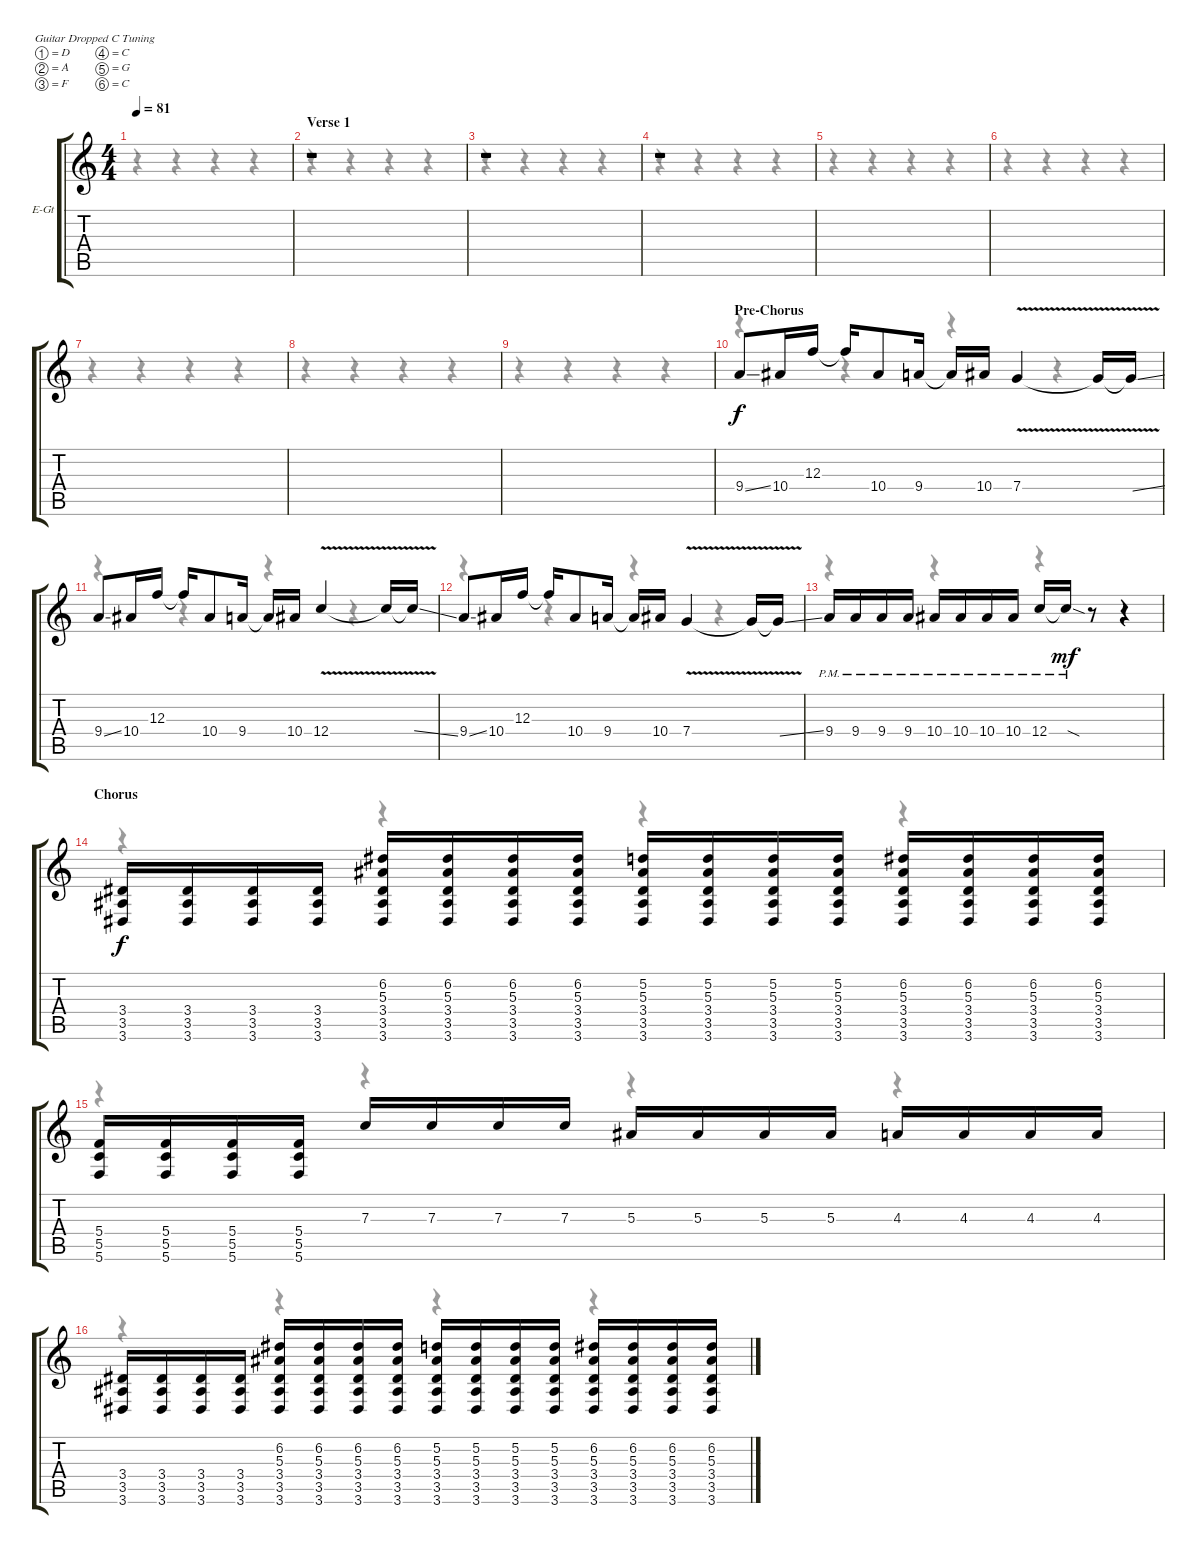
\bracketExtendMode groupsimilarinstruments
\firstSystemTrackNameOrientation horizontal
\otherSystemsTrackNameOrientation horizontal
\track ("Padge (Drive)" "E-Gt") {instrument distortionguitar}
\staff {score tabs}
\tuning (D4 A3 F3 C3 G2 C2)
\voice
\ts (4 4)
\tempo 81
\clef g2
\ks c
|
\section ("" "Verse 1")
r.1 |
r.1 |
r.1 |
|
|
|
|
|
\section ("" "Pre-Chorus")
9.4{ss}.8 10.4.16 12.3.16 12.3{t}.16 10.4.8 9.4.16 9.4{t}.16 10.4.16 7.4{v}.4 7.4{v t}.16 7.4{v ss t}.16 |
9.4{ss}.8 10.4.16 12.3.16 12.3{t}.16 10.4.8 9.4.16 9.4{t}.16 10.4.16 12.4{v}.4 12.4{v t}.16 12.4{v ss t}.16 |
9.4{ss}.8 10.4.16 12.3.16 12.3{t}.16 10.4.8 9.4.16 9.4{t}.16 10.4.16 7.4{v}.4 7.4{v t}.16 7.4{v ss t}.16 |
9.4{pm}.16 9.4{pm}.16 9.4{pm}.16 9.4{pm}.16 10.4{pm}.16 10.4{pm}.16 10.4{pm}.16 10.4{pm}.16 12.4{pm}.16 12.4{sod pm t}.16{dy mf} r.8 r.4 |
\section ("" "Chorus")
(3.4 3.5 3.6).16{dy f} (3.4 3.5 3.6).16 (3.4 3.5 3.6).16 (3.4 3.5 3.6).16 (6.2 5.3 3.4 3.5 3.6).16 (6.2 5.3 3.4 3.5 3.6).16 (6.2 5.3 3.4 3.5 3.6).16 (6.2 5.3 3.4 3.5 3.6).16 (5.2 5.3 3.4 3.5 3.6).16 (5.2 5.3 3.4 3.5 3.6).16 (5.2 5.3 3.4 3.5 3.6).16 (5.2 5.3 3.4 3.5 3.6).16 (6.2 5.3 3.4 3.5 3.6).16 (6.2 5.3 3.4 3.5 3.6).16 (6.2 5.3 3.4 3.5 3.6).16 (6.2 5.3 3.4 3.5 3.6).16 |
(5.4 5.5 5.6).16 (5.4 5.5 5.6).16 (5.4 5.5 5.6).16 (5.4 5.5 5.6).16 7.3.16 7.3.16 7.3.16 7.3.16 5.3.16 5.3.16 5.3.16 5.3.16 4.3.16 4.3.16 4.3.16 4.3.16 |
(3.4 3.5 3.6).16 (3.4 3.5 3.6).16 (3.4 3.5 3.6).16 (3.4 3.5 3.6).16 (6.2 5.3 3.4 3.5 3.6).16 (6.2 5.3 3.4 3.5 3.6).16 (6.2 5.3 3.4 3.5 3.6).16 (6.2 5.3 3.4 3.5 3.6).16 (5.2 5.3 3.4 3.5 3.6).16 (5.2 5.3 3.4 3.5 3.6).16 (5.2 5.3 3.4 3.5 3.6).16 (5.2 5.3 3.4 3.5 3.6).16 (6.2 5.3 3.4 3.5 3.6).16 (6.2 5.3 3.4 3.5 3.6).16 (6.2 5.3 3.4 3.5 3.6).16 (6.2 5.3 3.4 3.5 3.6).16
\voice
\clef g2
\ottava regular
\simile none
\ks c
r.4{dy mf} r.4 r.4 r.4 |
r.4 r.4 r.4 r.4 |
r.4 r.4 r.4 r.4 |
r.4 r.4 r.4 r.4 |
r.4 r.4 r.4 r.4 |
r.4 r.4 r.4 r.4 |
r.4 r.4 r.4 r.4 |
r.4 r.4 r.4 r.4 |
r.4 r.4 r.4 r.4 |
r.4 r.4 r.4 r.4 |
r.4 r.4 r.4 r.4 |
r.4 r.4 r.4 r.4 |
r.4 r.4 r.4 r.4 |
r.4 r.4 r.4 r.4 |
r.4 r.4 r.4 r.4 |
r.4 r.4 r.4 r.4
